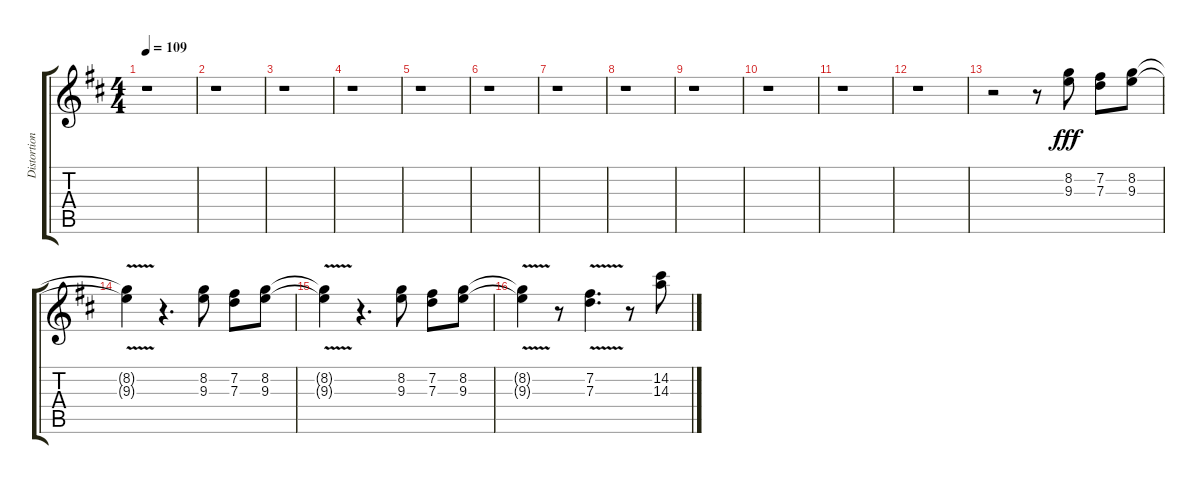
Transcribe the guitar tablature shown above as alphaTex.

\track ("Distortion Guitar" "Distortion") {instrument distortionguitar}
\staff {score tabs}
\tuning (E4 B3 G3 D3 A2 E2) {hide}
\ts (4 4)
\tempo 109
\clef g2
\ks d
r.1{dy fff instrument distortionguitar} |
r.1 |
r.1 |
r.1 |
r.1 |
r.1 |
r.1 |
r.1 |
r.1 |
r.1 |
r.1 |
r.1 |
r.2 r.8 (8.2 9.3).8 (7.2 7.3).8 (8.2 9.3).8 |
(8.2{v t} 9.3{v t}).4 r.4{d} (8.2 9.3).8 (7.2 7.3).8 (8.2 9.3).8 |
(8.2{v t} 9.3{v t}).4 r.4{d} (8.2 9.3).8 (7.2 7.3).8 (8.2 9.3).8 |
(8.2{v t} 9.3{v t}).4 r.8 (7.2{v} 7.3{v}).4{d} r.8 (14.2 14.3).8
